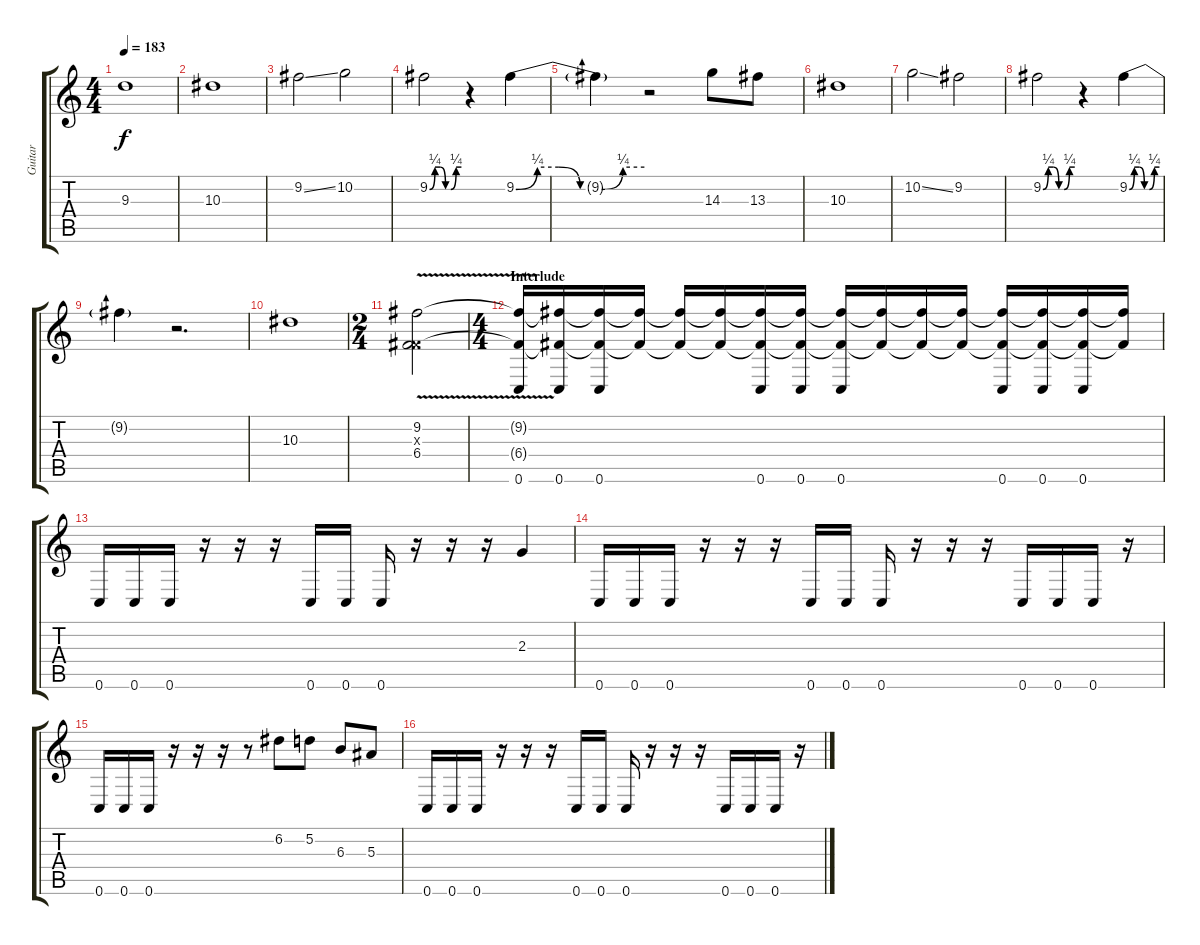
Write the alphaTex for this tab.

\track ("Guitar" "Guitar") {instrument distortionguitar}
\staff {score tabs}
\tuning (D4 A3 F3 C3 G2 C2) {hide}
\ts (4 4)
\tempo 183
\clef g2
\ks c
9.3{t}.1{dy f} |
10.3.1 |
9.2{ss}.2 10.2.2 |
9.2{be (custom 0 0 10 1 20 1 30 0 40 0 50 1 60 1)}.2 r.4 9.2{be (custom 0 0 10 1 20 1 30 0 40 0 50 1 60 1)}.4 |
9.2{t}.4 r.2 14.3.8 13.3.8 |
10.3.1 |
10.2{ss}.2 9.2.2 |
9.2{be (custom 0 0 10 1 20 1 30 0 40 0 50 1 60 1)}.2 r.4 9.2{be (custom 0 0 10 1 20 1 30 0 40 0 50 1 60 1)}.4 |
9.2{t}.4 r.2{d} |
10.3.1 |
\ts (2 4)
(9.2{v} 0.3{x} 6.4{v}).2 |
\ts (4 4)
\section ("" "Interlude")
(9.2{t} 6.4{t} 0.6).16 (9.2{t} 6.4{t} 0.6).16 (9.2{t} 6.4{t} 0.6).16 (9.2{t} 6.4{t}).16 (9.2{t} 6.4{t}).16 (9.2{t} 6.4{t}).16 (9.2{t} 6.4{t} 0.6).16 (9.2{t} 6.4{t} 0.6).16 (9.2{t} 6.4{t} 0.6).16 (9.2{t} 6.4{t}).16 (9.2{t} 6.4{t}).16 (9.2{t} 6.4{t}).16 (9.2{t} 6.4{t} 0.6).16 (9.2{t} 6.4{t} 0.6).16 (9.2{t} 6.4{t} 0.6).16 (9.2{t} 6.4{t}).16 |
0.6.16 0.6.16 0.6.16 r.16 r.16 r.16 0.6.16 0.6.16 0.6.16 r.16 r.16 r.16 2.3.4 |
0.6.16 0.6.16 0.6.16 r.16 r.16 r.16 0.6.16 0.6.16 0.6.16 r.16 r.16 r.16 0.6.16 0.6.16 0.6.16 r.16 |
0.6.16 0.6.16 0.6.16 r.16 r.16 r.16 r.8 6.2.8 5.2.8 6.3.8 5.3.8 |
0.6.16 0.6.16 0.6.16 r.16 r.16 r.16 0.6.16 0.6.16 0.6.16 r.16 r.16 r.16 0.6.16 0.6.16 0.6.16 r.16
